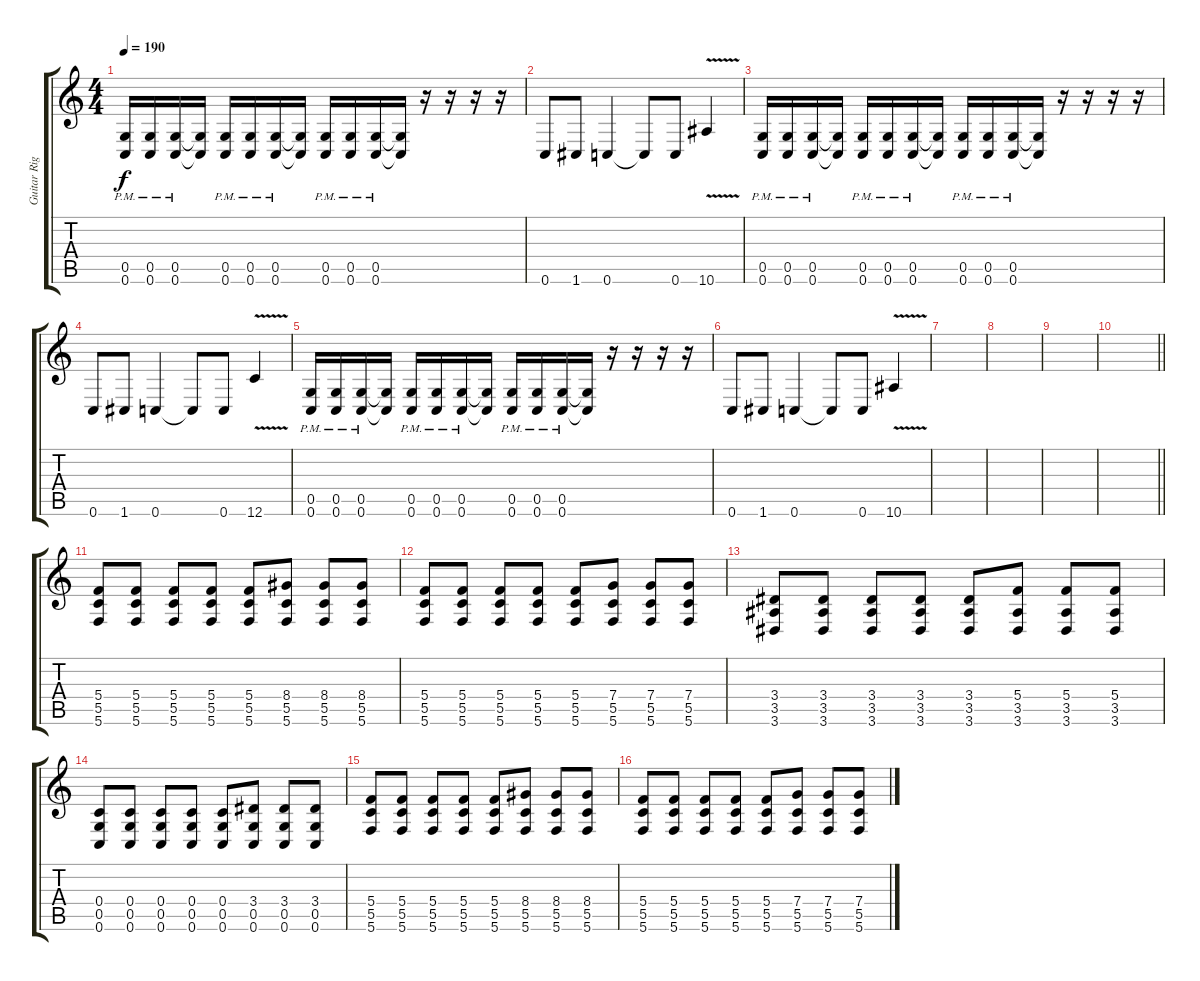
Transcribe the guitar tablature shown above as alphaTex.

\track ("Guitar Right" "Guitar Rig") {instrument distortionguitar}
\staff {score tabs}
\tuning (D4 A3 F3 C3 G2 C2) {hide}
\ts (4 4)
\tempo 190
\clef g2
\ks c
(0.5{pm} 0.6{pm}).16{dy f} (0.5{pm} 0.6{pm}).16 (0.5{pm} 0.6{pm}).16 (0.5{t} 0.6{t}).16 (0.5{pm} 0.6{pm}).16 (0.5{pm} 0.6{pm}).16 (0.5{pm} 0.6{pm}).16 (0.5{t} 0.6{t}).16 (0.5{pm} 0.6{pm}).16 (0.5{pm} 0.6{pm}).16 (0.5{pm} 0.6{pm}).16 (0.5{t} 0.6{t}).16 r.16 r.16 r.16 r.16 |
0.6.8 1.6.8 0.6.4 0.6{t}.8 0.6.8 10.6{v}.4 |
(0.5{pm} 0.6{pm}).16 (0.5{pm} 0.6{pm}).16 (0.5{pm} 0.6{pm}).16 (0.5{t} 0.6{t}).16 (0.5{pm} 0.6{pm}).16 (0.5{pm} 0.6{pm}).16 (0.5{pm} 0.6{pm}).16 (0.5{t} 0.6{t}).16 (0.5{pm} 0.6{pm}).16 (0.5{pm} 0.6{pm}).16 (0.5{pm} 0.6{pm}).16 (0.5{t} 0.6{t}).16 r.16 r.16 r.16 r.16 |
0.6.8 1.6.8 0.6.4 0.6{t}.8 0.6.8 12.6{v}.4 |
(0.5{pm} 0.6{pm}).16 (0.5{pm} 0.6{pm}).16 (0.5{pm} 0.6{pm}).16 (0.5{t} 0.6{t}).16 (0.5{pm} 0.6{pm}).16 (0.5{pm} 0.6{pm}).16 (0.5{pm} 0.6{pm}).16 (0.5{t} 0.6{t}).16 (0.5{pm} 0.6{pm}).16 (0.5{pm} 0.6{pm}).16 (0.5{pm} 0.6{pm}).16 (0.5{t} 0.6{t}).16 r.16 r.16 r.16 r.16 |
0.6.8 1.6.8 0.6.4 0.6{t}.8 0.6.8 10.6{v}.4 |
|
|
|
\barLineRight lightlight
|
(5.4 5.5 5.6).8 (5.4 5.5 5.6).8 (5.4 5.5 5.6).8 (5.4 5.5 5.6).8 (5.4 5.5 5.6).8 (8.4 5.5 5.6).8 (8.4 5.5 5.6).8 (8.4 5.5 5.6).8 |
(5.4 5.5 5.6).8 (5.4 5.5 5.6).8 (5.4 5.5 5.6).8 (5.4 5.5 5.6).8 (5.4 5.5 5.6).8 (7.4 5.5 5.6).8 (7.4 5.5 5.6).8 (7.4 5.5 5.6).8 |
(3.4 3.5 3.6).8 (3.4 3.5 3.6).8 (3.4 3.5 3.6).8 (3.4 3.5 3.6).8 (3.4 3.5 3.6).8 (5.4 3.5 3.6).8 (5.4 3.5 3.6).8 (5.4 3.5 3.6).8 |
(0.4 0.5 0.6).8 (0.4 0.5 0.6).8 (0.4 0.5 0.6).8 (0.4 0.5 0.6).8 (0.4 0.5 0.6).8 (3.4 0.5 0.6).8 (3.4 0.5 0.6).8 (3.4 0.5 0.6).8 |
(5.4 5.5 5.6).8 (5.4 5.5 5.6).8 (5.4 5.5 5.6).8 (5.4 5.5 5.6).8 (5.4 5.5 5.6).8 (8.4 5.5 5.6).8 (8.4 5.5 5.6).8 (8.4 5.5 5.6).8 |
(5.4 5.5 5.6).8 (5.4 5.5 5.6).8 (5.4 5.5 5.6).8 (5.4 5.5 5.6).8 (5.4 5.5 5.6).8 (7.4 5.5 5.6).8 (7.4 5.5 5.6).8 (7.4 5.5 5.6).8
